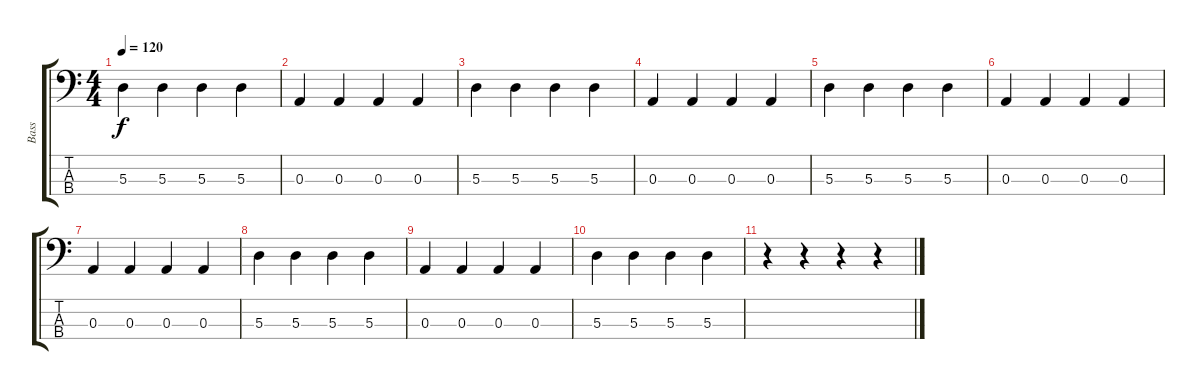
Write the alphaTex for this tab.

\track ("Bass" "Bass") {instrument electricbasspick}
\staff {score tabs}
\tuning (G2 D2 A1 E1) {hide}
\ts (4 4)
\tempo 120
\clef f4
\ks c
5.3.4{dy f} 5.3.4 5.3.4 5.3.4 |
0.3.4 0.3.4 0.3.4 0.3.4 |
5.3.4 5.3.4 5.3.4 5.3.4 |
0.3.4 0.3.4 0.3.4 0.3.4 |
5.3.4 5.3.4 5.3.4 5.3.4 |
0.3.4 0.3.4 0.3.4 0.3.4 |
0.3.4 0.3.4 0.3.4 0.3.4 |
5.3.4 5.3.4 5.3.4 5.3.4 |
0.3.4 0.3.4 0.3.4 0.3.4 |
5.3.4 5.3.4 5.3.4 5.3.4 |
r.4 r.4 r.4 r.4
